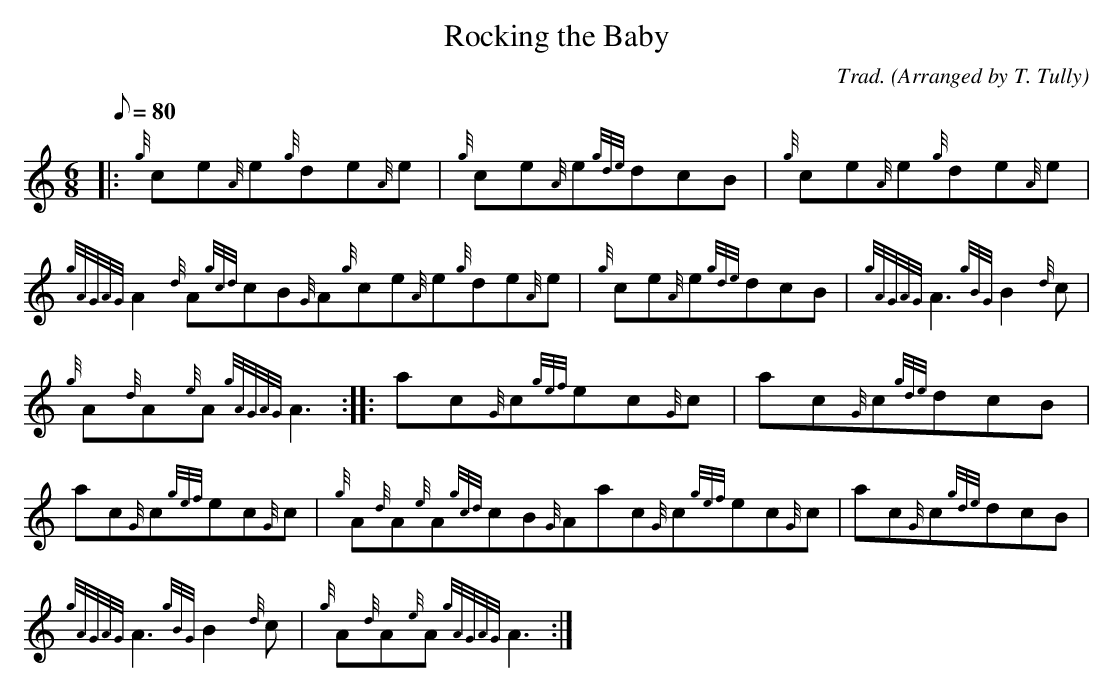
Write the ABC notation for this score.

X:1
T:Rocking the Baby
M:6/8
L:1/8
Q:80
C:Trad. (Arranged by T. Tully)
K:HP
|: {g}ce{A}e{g}de{A}e | \
{g}ce{A}e{gde}dcB | \
{g}ce{A}e{g}de{A}e |
{gAGAG}A2{d}A{gcd}cB{G}A{g}ce{A}e{g}de{A}e | \
{g}ce{A}e{gde}dcB | \
{gAGAG}A3{gBG}B2{d}c |
{g}A{d}A{e}A{gAGAG}A3 :: \
ac{G}c{gef}ec{G}c | \
ac{G}c{gde}dcB |
ac{G}c{gef}ec{G}c | \
{g}A{d}A{e}A{gcd}cB{G}Aac{G}c{gef}ec{G}c | \
ac{G}c{gde}dcB |
{gAGAG}A3{gBG}B2{d}c | \
{g}A{d}A{e}A{gAGAG}A3 :|
